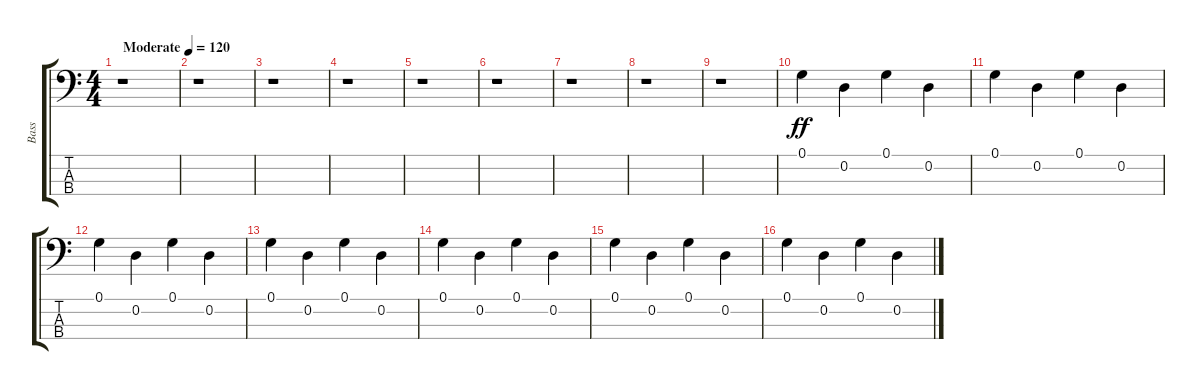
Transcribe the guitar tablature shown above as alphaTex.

\track ("Bass" "Bass") {instrument electricbassfinger}
\staff {score tabs}
\tuning (G2 D2 A1 E1) {hide}
\ts (4 4)
\tempo (120 "Moderate")
\clef f4
\ks c
r.1{dy ff instrument electricbassfinger} |
r.1 |
r.1 |
r.1 |
r.1 |
r.1 |
r.1 |
r.1 |
r.1 |
0.1.4 0.2.4 0.1.4 0.2.4 |
0.1.4 0.2.4 0.1.4 0.2.4 |
0.1.4 0.2.4 0.1.4 0.2.4 |
0.1.4 0.2.4 0.1.4 0.2.4 |
0.1.4 0.2.4 0.1.4 0.2.4 |
0.1.4 0.2.4 0.1.4 0.2.4 |
0.1.4 0.2.4 0.1.4 0.2.4
